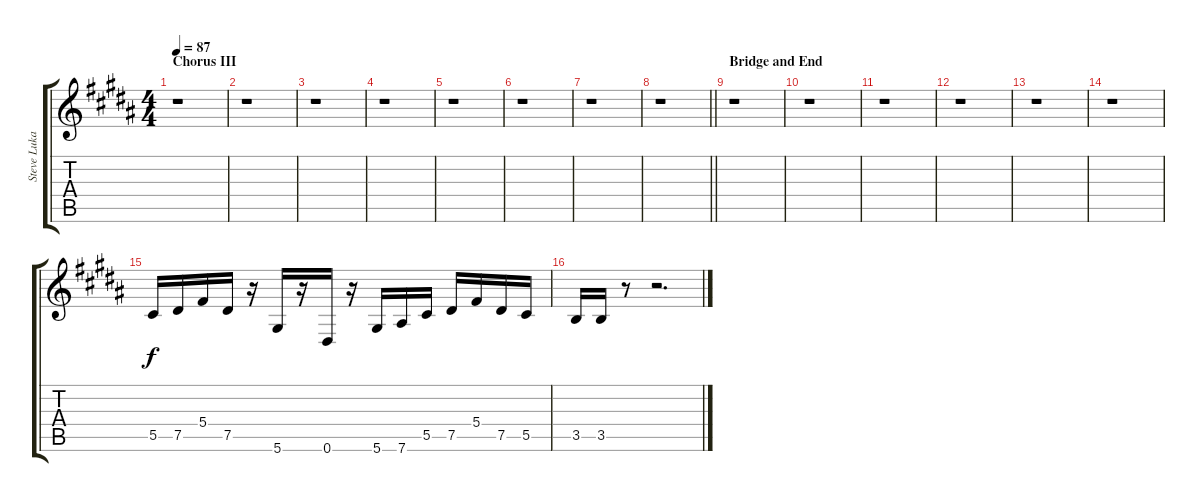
\track ("Steve Lukather (Overdiven Guitar)" "Steve Luka") {instrument overdrivenguitar}
\staff {score tabs}
\tuning (Eb4 Bb3 Gb3 Db3 Ab2 Eb2) {hide}
\ts (4 4)
\section ("" "Chorus III")
\tempo 87
\clef g2
\ks b
r.1{dy f} |
r.1 |
r.1 |
r.1 |
r.1 |
r.1 |
r.1 |
\barLineRight lightlight
r.1 |
\section ("" "Bridge and End")
r.1 |
r.1 |
r.1 |
r.1 |
r.1 |
r.1 |
5.5.16 7.5.16 5.4.16 7.5.16 r.16 5.6.16 r.16 0.6.16 r.16 5.6.16 7.6.16 5.5.16 7.5.16 5.4.16 7.5.16 5.5.16 |
3.5.16 3.5.16 r.8 r.2{d}
